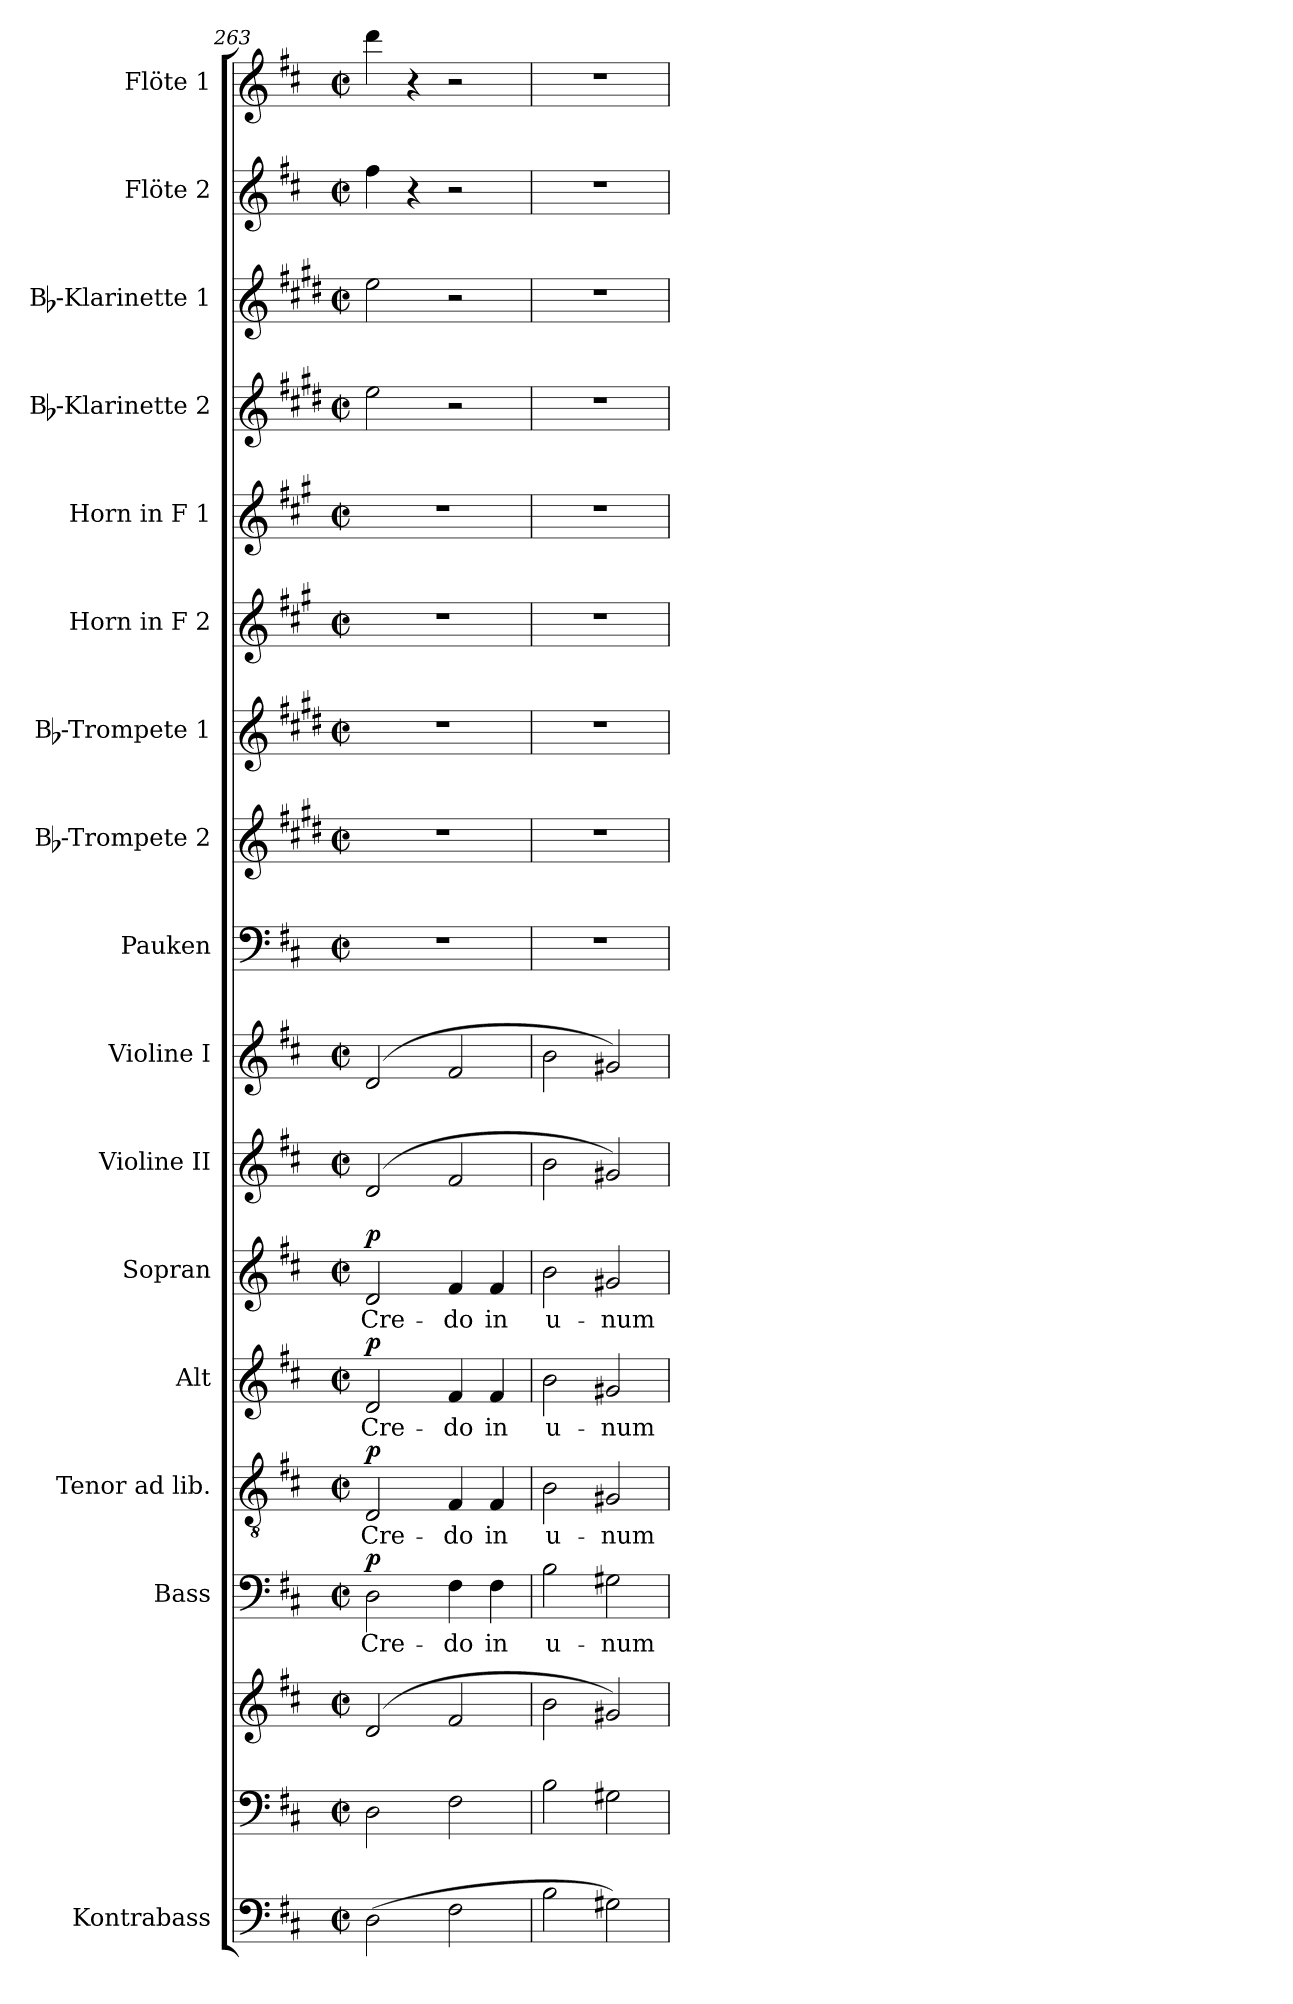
**kern	**kern	**kern	**kern	**text	**dynam	**kern	**text	**dynam	**kern	**text	**dynam	**kern	**text	**dynam	**kern	**kern	**kern	**kern	**kern	**kern	**kern	**kern	**kern	**kern	**kern
*part17	*part16	*part16	*part15	*part15	*part15	*part14	*part14	*part14	*part13	*part13	*part13	*part12	*part12	*part12	*part11	*part10	*part9	*part8	*part7	*part6	*part5	*part4	*part3	*part2	*part1
*staff18	*staff17	*staff16	*staff15	*staff15	*staff15	*staff14	*staff14	*staff14	*staff13	*staff13	*staff13	*staff12	*staff12	*staff12	*staff11	*staff10	*staff9	*staff8	*staff7	*staff6	*staff5	*staff4	*staff3	*staff2	*staff1
*I"Kontrabass	*	*	*I"Bass	*	*	*I"Tenor ad lib.	*	*	*I"Alt	*	*	*I"Sopran	*	*	*I"Violine II	*I"Violine I	*I"Pauken	*I"Bb-Trompete 2	*I"Bb-Trompete 1	*I"Horn in F 2	*I"Horn in F 1	*I"Bb-Klarinette 2	*I"Bb-Klarinette 1	*I"Flöte 2	*I"Flöte 1
*I'Kb.	*	*	*I'B.	*	*	*I'T.	*	*	*I'A.	*	*	*I'S.	*	*	*I'Vl. II	*I'Vl. I	*I'Pk.	*I'Bb Trp. 2	*I'Bb Trp. 1	*	*	*I'Bb Kl. 2	*I'Bb Kl. 1	*I'Fl. 2	*I'Fl. 1
!!LO:PB:g=z
*clefF4	*clefF4	*clefG2	*clefF4	*	*	*clefGv2	*	*	*clefG2	*	*	*clefG2	*	*	*clefG2	*clefG2	*clefF4	*clefG2	*clefG2	*clefG2	*clefG2	*clefG2	*clefG2	*clefG2	*clefG2
*ITrd7c12	*	*	*	*	*	*	*	*	*	*	*	*	*	*	*	*	*	*ITrd1c2	*ITrd1c2	*ITrd4c7	*ITrd4c7	*ITrd1c2	*ITrd1c2	*	*
*k[f#c#]	*k[f#c#]	*k[f#c#]	*k[f#c#]	*	*	*k[f#c#]	*	*	*k[f#c#]	*	*	*k[f#c#]	*	*	*k[f#c#]	*k[f#c#]	*k[f#c#]	*k[f#c#]	*k[f#c#]	*k[f#c#]	*k[f#c#]	*k[f#c#]	*k[f#c#]	*k[f#c#]	*k[f#c#]
*D:	*D:	*D:	*D:	*	*	*D:	*	*	*D:	*	*	*D:	*	*	*D:	*D:	*D:	*D:	*D:	*D:	*D:	*D:	*D:	*D:	*D:
*M2/2	*M2/2	*M2/2	*M2/2	*	*	*M2/2	*	*	*M2/2	*	*	*M2/2	*	*	*M2/2	*M2/2	*M2/2	*M2/2	*M2/2	*M2/2	*M2/2	*M2/2	*M2/2	*M2/2	*M2/2
*met(c|)	*met(c|)	*met(c|)	*met(c|)	*	*	*met(c|)	*	*	*met(c|)	*	*	*met(c|)	*	*	*met(c|)	*met(c|)	*met(c|)	*met(c|)	*met(c|)	*met(c|)	*met(c|)	*met(c|)	*met(c|)	*met(c|)	*met(c|)
=263	=263	=263	=263	=263	=263	=263	=263	=263	=263	=263	=263	=263	=263	=263	=263	=263	=263	=263	=263	=263	=263	=263	=263	=263	=263
!	!	!	!	!LO:LY:b	!LO:DY:a	!	!LO:LY:b	!LO:DY:a	!	!LO:LY:b	!LO:DY:a	!	!LO:LY:b	!LO:DY:a	!	!	!	!	!	!	!	!	!	!	!
(>2DD\	2D\	(2d/	2D\	Cre-	p	2D/	Cre-	p	2d/	Cre-	p	2d/	Cre-	p	(2d/	(2d/	1r	1r	1r	1r	1r	2dd\	2dd\	4ff#\	4ddd\
.	.	.	.	.	.	.	.	.	.	.	.	.	.	.	.	.	.	.	.	.	.	.	.	4r	4r
!	!	!	!	!LO:LY:b	!	!	!LO:LY:b	!	!	!LO:LY:b	!	!	!LO:LY:b	!	!	!	!	!	!	!	!	!	!	!	!
2FF#\	2F#\	2f#/	4F#\	-do	.	4F#/	-do	.	4f#/	-do	.	4f#/	-do	.	2f#/	2f#/	.	.	.	.	.	2r	2r	2r	2r
!	!	!	!	!LO:LY:b	!	!	!LO:LY:b	!	!	!LO:LY:b	!	!	!LO:LY:b	!	!	!	!	!	!	!	!	!	!	!	!
.	.	.	4F#\	in	.	4F#/	in	.	4f#/	in	.	4f#/	in	.	.	.	.	.	.	.	.	.	.	.	.
=264	=264	=264	=264	=264	=264	=264	=264	=264	=264	=264	=264	=264	=264	=264	=264	=264	=264	=264	=264	=264	=264	=264	=264	=264	=264
!	!	!	!	!LO:LY:b	!	!	!LO:LY:b	!	!	!LO:LY:b	!	!	!LO:LY:b	!	!	!	!	!	!	!	!	!	!	!	!
2BB\	2B\	2b\	2B\	u-	.	2B\	u-	.	2b\	u-	.	2b\	u-	.	2b\	2b\	1r	1r	1r	1r	1r	1r	1r	1r	1r
!	!	!	!	!LO:LY:b	!	!	!LO:LY:b	!	!	!LO:LY:b	!	!	!LO:LY:b	!	!	!	!	!	!	!	!	!	!	!	!
2GG#X\)	2G#X\	2g#X/)	2G#X\	-num	.	2G#X/	-num	.	2g#X/	-num	.	2g#X/	-num	.	2g#X/)	2g#X/)	.	.	.	.	.	.	.	.	.
=	=	=	=	=	=	=	=	=	=	=	=	=	=	=	=	=	=	=	=	=	=	=	=	=	=
*-	*-	*-	*-	*-	*-	*-	*-	*-	*-	*-	*-	*-	*-	*-	*-	*-	*-	*-	*-	*-	*-	*-	*-	*-	*-
